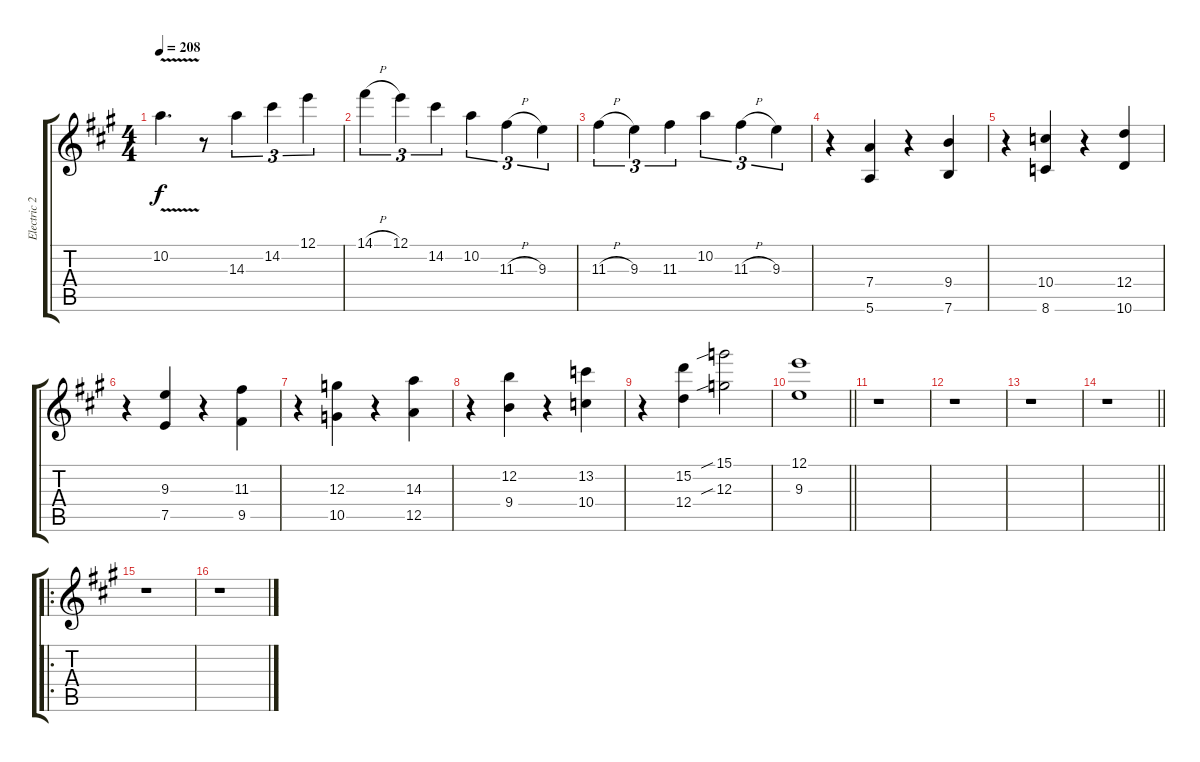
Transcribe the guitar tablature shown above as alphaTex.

\track ("Electric 2" "Electric 2") {instrument distortionguitar}
\staff {score tabs}
\tuning (E4 B3 G3 D3 A2 E2) {hide}
\ts (4 4)
\tempo 208
\clef g2
\ks a
10.2{v t}.4{d dy f} r.8 14.3.4{tu (3 2)} 14.2.4{tu (3 2)} 12.1.4{tu (3 2)} |
14.1{h}.4{tu (3 2)} 12.1.4{tu (3 2)} 14.2.4{tu (3 2)} 10.2.4{tu (3 2)} 11.3{h}.4{tu (3 2)} 9.3.4{tu (3 2)} |
11.3{h}.4{tu (3 2)} 9.3.4{tu (3 2)} 11.3.4{tu (3 2)} 10.2.4{tu (3 2)} 11.3{h}.4{tu (3 2)} 9.3.4{tu (3 2)} |
r.4 (7.4 5.6).4 r.4 (9.4 7.6).4 |
r.4 (10.4 8.6).4 r.4 (12.4 10.6).4 |
r.4 (9.3 7.5).4 r.4 (11.3 9.5).4 |
r.4 (12.3 10.5).4 r.4 (14.3 12.5).4 |
r.4 (12.2 9.4).4 r.4 (13.2 10.4).4 |
r.4 (15.2 12.4).4 (15.1{sib} 12.3{sib}).2 |
\barLineRight lightlight
(12.1 9.3).1 |
r.1 |
r.1 |
r.1 |
\barLineRight lightlight
r.1 |
\ro
r.1 |
r.1
